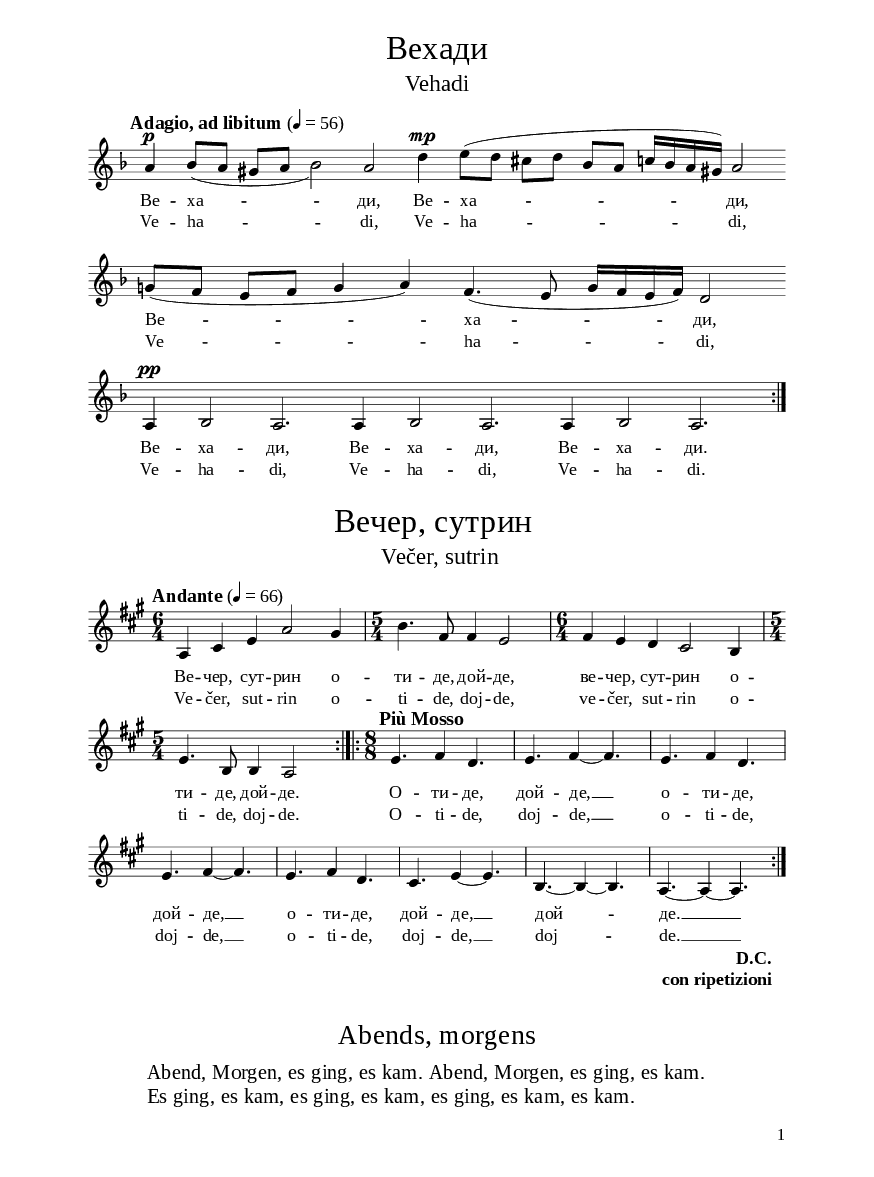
\version "2.24.4"

% include paper part and global functions
\include "include/globals.ily"

\bookpart {
  \label #'ref083_1
  \tocItem \markup "Вехади – Vehadi"
  \include "include/bookpart-paper.ily"
  \score {
    \include "include/score-layout.ily"

    \new Voice \absolute {
      \clef treble
      \key d \minor
      \tempoFunc "Adagio, ad libitum" 4 "56"
      \override Staff.BarLine.gap = 0.5
      \autoBeamOff
      \omit Score.TimeSignature
      \cadenzaOn % allows custom bar lines

      \slurDown a'4^\p bes'8 [ ( a'] gis' [a'] bes'2 ) \slurNeutral  a' d''4^\mp   e''8 ( [d''] cis'' [d''] bes' [a'] c''16 [bes' a' gis'!] ) a'2   \break

      \time 10/4 g'8 ([ f'] e' [f'] g'4 a' ) f'4. ( e'8 g'16 [f' e' f'] ) d'2 \break

      a4^\pp  bes2 a2. a4  bes2 a2. a4  bes2 a2. \bar ":|." \break
    }

    \addlyrics {
      Ве -- ха -- ди, Ве -- ха -- ди, Ве -- ха -- ди,
      Ве -- ха -- ди, Ве -- ха -- ди, Ве -- ха -- ди.
    }
    \addlyrics {
      Ve -- ha -- di, Ve -- ha -- di, Ve -- ha -- di,
      Ve -- ha -- di, Ve -- ha -- di, Ve -- ha -- di.
    }
    \header {
      title = \titleFunc "Вехади" "Vehadi"
    }

    \midi{}

  } % score
  %

  \markup \empty-two

  \include "include/bookpart-paper.ily"
  \label #'ref083_2
  \tocItem \markup "Вечер, сутрин – Večer, sutrin"
  \score {
    \include "include/score-layout.ily"

    \new Voice \absolute {
      \clef treble
      \key a \major
      \time 6/4
      \tempoFunc "Andante" 4 "66"
      \autoBeamOff

      a4 cis' e' a'2 gis'4 |  \time 5/4  b'4. fis'8 fis'4 e'2 | \time 6/4  fis'4 e' d' cis'2 b4 \break |

      \time 5/4  e'4. b8 b4 a2 | \bar ":|.|:" \time 8/8 \tempo  "   Più Mosso"

      e'4. fis'4 d'4. | e'4. fis'4 ~ fis'4. | e'4. fis'4 d'4. \break |

      e'4. fis'4 ~ fis'4. |e'4. fis'4 d'4. | cis'4. e'4 ~ e'4. | b4. ~ b4 ~ b4. | a4. ~ a4 ~ a4. | \bar ":|."


    }

    \addlyrics {
      Ве -- чер,
      сут -- рин о -- ти -- де, дой -- де, ве -- чер,
      сут -- рин о -- ти -- де, дой -- де. О -- ти --
      де, дой -- де, __ о -- ти -- де, дой -- де, __ о -- ти
      -- де, дой -- де, __ дой -- де. __}

      \addlyrics {
        Ve -- čer,
        sut -- rin o -- ti -- de, doj -- de, ve -- čer,
        sut -- rin o -- ti -- de, doj -- de. O -- ti --
        de, doj -- de, __ o -- ti -- de, doj -- de, __ o -- ti
        -- de, doj -- de, __ doj -- de. __}
        \header {
          title = \titleFunc "Вечер, сутрин "" Večer, sutrin"
        }

        \midi{}

      } % score

      \markup \empty-one
      \markup \dc-two "D.C." "con ripetizioni"


      \markup \empty-two
      % include foreign translation(s) of the song
      \version "2.24.4"

\markup \fill-line { \fontsize #deTitleFontSize "Abends, morgens" }

\markup \null
\markup \null

\markup \abs-fontsize #10 {
\hspace #5
  \override #`(baseline-skip . ,deCoupletBaselineSkip)
  \column {

    \line { "   " Abend, Morgen, es ging, es kam. Abend, Morgen, es ging, es kam.}
    \line { "   " Es ging, es kam, es ging, es kam, es ging, es kam, es kam.}

  }
}




    } % bookpart
